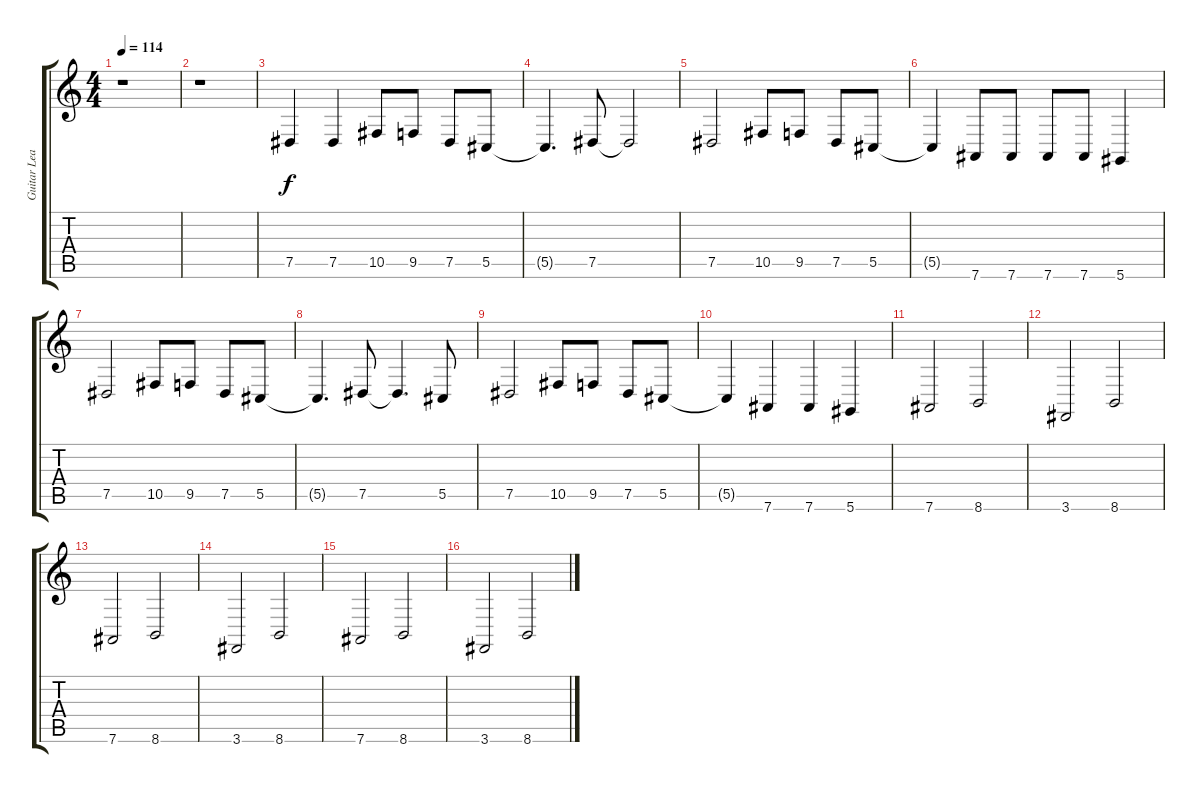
\track ("Guitar Lead" "Guitar Lea") {instrument cello}
\staff {score tabs}
\tuning (Eb4 Bb3 Gb3 Db3 Ab2 Eb2) {hide}
\ts (4 4)
\tempo 114
\clef g2
\ks c
r.1{dy mf} |
r.1 |
7.5.4{dy f} 7.5.4 10.5.8 9.5.8 7.5.8 5.5.8 |
5.5{t}.4{d} 7.5.8 7.5{t}.2 |
7.5.2 10.5.8 9.5.8 7.5.8 5.5.8 |
5.5{t}.4 7.6.8 7.6.8 7.6.8 7.6.8 5.6.4 |
7.5.2 10.5.8 9.5.8 7.5.8 5.5.8 |
5.5{t}.4{d} 7.5.8 7.5{t}.4{d} 5.5.8 |
7.5.2 10.5.8 9.5.8 7.5.8 5.5.8 |
5.5{t}.4 7.6.4 7.6.4 5.6.4 |
7.6.2 8.6.2 |
3.6.2 8.6.2 |
7.6.2 8.6.2 |
3.6.2 8.6.2 |
7.6.2 8.6.2 |
3.6.2 8.6.2
